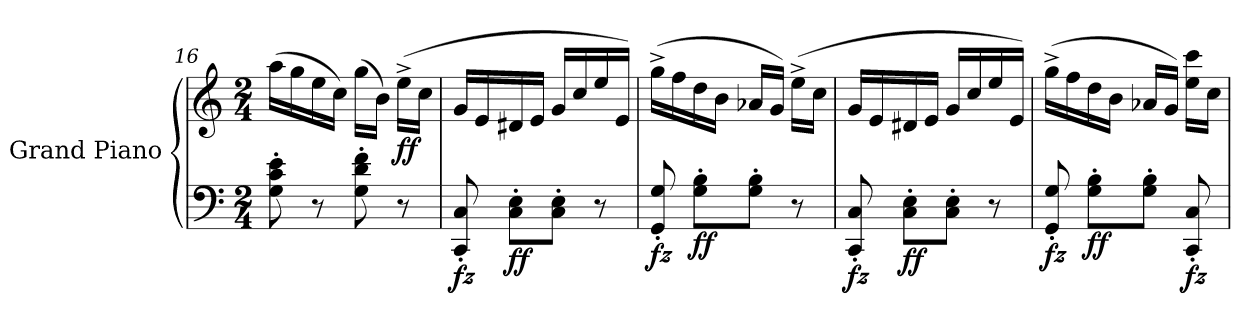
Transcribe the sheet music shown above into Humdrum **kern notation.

**kern	**kern	**dynam
*part1	*part1	*part1
*staff2	*staff1	*staff1/2
*I"Grand Piano	*	*
*I'Pno.	*	*
*clefF4	*clefG2	*
*k[]	*k[]	*
*M2/4	*M2/4	*
=16	=16	=16
8G\' 8c\' 8e\'	(16aa\LL	.
.	16gg\	.
8r	16ee\	.
.	16cc\JJ)	.
8G\' 8d\' 8f\'	(16gg\LL	.
.	16b\JJ)	.
!	!	!LO:DY:b
8r	(16ee^\LL	ff
.	16cc\JJ	.
=17	=17	=17
!	!	!LO:DY:b=2
8CC/' 8C/'	16g/LL	fz
.	16e/	.
!	!	!LO:DY:b=2
8C\' 8E\'L	16d#X/	ff
.	16e/JJ	.
8C\' 8E\'J	16g/LL	.
.	16cc/	.
8r	16ee/	.
.	16e/JJ)	.
!!LO:LB:g=z
=18	=18	=18
!	!	!LO:DY:b=2
8GG/' 8G/'	(16gg^\LL	fz
.	16ff\	.
!	!	!LO:DY:b=2
8G\' 8B\'L	16dd\	ff
.	16b\JJ	.
8G\' 8B\'J	16a-X/LL	.
.	16g/JJ)	.
8r	(16ee^\LL	.
.	16cc\JJ	.
=19	=19	=19
!	!	!LO:DY:b=2
8CC/' 8C/'	16g/LL	fz
.	16e/	.
!	!	!LO:DY:b=2
8C\' 8E\'L	16d#X/	ff
.	16e/JJ	.
8C\' 8E\'J	16g/LL	.
.	16cc/	.
8r	16ee/	.
.	16e/JJ)	.
=20	=20	=20
!	!	!LO:DY:b=2
8GG/' 8G/'	(16gg^\LL	fz
.	16ff\	.
!	!	!LO:DY:b=2
8G\' 8B\'L	16dd\	ff
.	16b\JJ	.
8G\' 8B\'J	16a-X/LL	.
.	16g/JJ)	.
!	!	!LO:DY:b=2
8CC/' 8C/'	16ee\ 16ccc\LL	fz
.	16cc\JJ	.
=	=	=
*-	*-	*-
